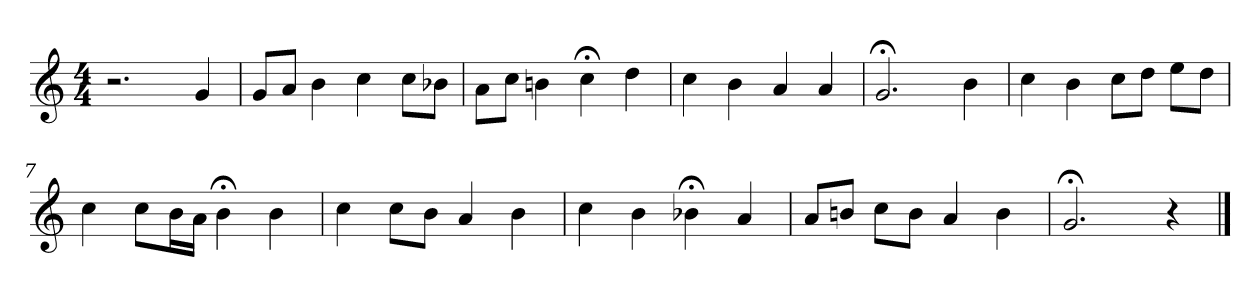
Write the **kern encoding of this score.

**kern
*part1
*staff1
*clefG2
*k[]
*C:
*M4/4
=1
2.r
4g
=2
8g/L
8a/J
4b
4cc
8cc\L
8b-X\J
=3
8a\L
8cc\J
4bn
4cc;<
4dd
=4
4cc
4b
4a
4a
=5
2.g;<
4b
=6
4cc
4b
8cc\L
8dd\J
8ee\L
8dd\J
=7
4cc
8cc\L
16b\L
16a\JJ
4b;<
4b
=8
4cc
8cc\L
8b\J
4a
4b
=9
4cc
4b
4b-X;<
4a
=10
8a/L
8bn/J
8cc\L
8b\J
4a
4b
=11
2.g;<
4r
==
*-
